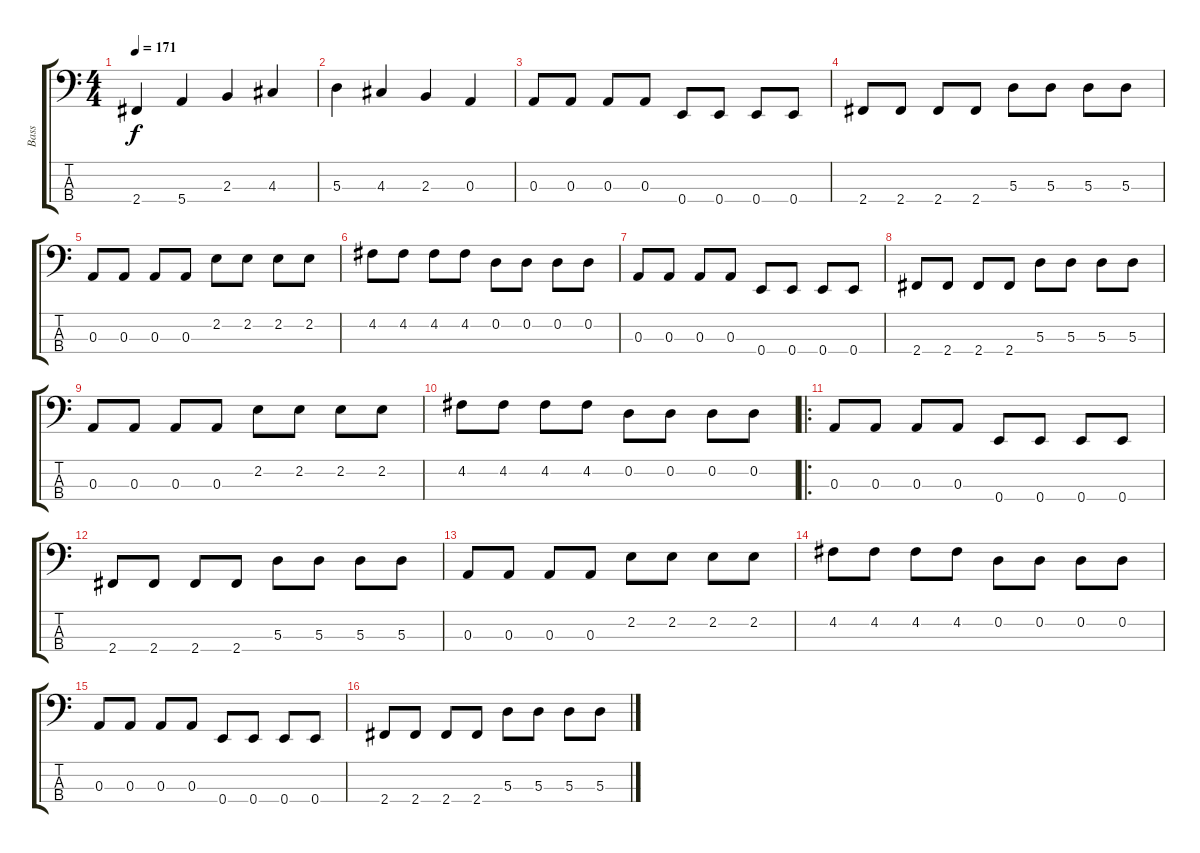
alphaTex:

\track ("Bass " "Bass ") {instrument electricbasspick}
\staff {score tabs}
\tuning (G2 D2 A1 E1) {hide}
\ts (4 4)
\tempo 171
\clef f4
\ks c
2.4.4{dy f} 5.4.4 2.3.4 4.3.4 |
5.3.4 4.3.4 2.3.4 0.3.4 |
0.3.8 0.3.8 0.3.8 0.3.8 0.4.8 0.4.8 0.4.8 0.4.8 |
2.4.8 2.4.8 2.4.8 2.4.8 5.3.8 5.3.8 5.3.8 5.3.8 |
0.3.8 0.3.8 0.3.8 0.3.8 2.2.8 2.2.8 2.2.8 2.2.8 |
4.2.8 4.2.8 4.2.8 4.2.8 0.2.8 0.2.8 0.2.8 0.2.8 |
0.3.8 0.3.8 0.3.8 0.3.8 0.4.8 0.4.8 0.4.8 0.4.8 |
2.4.8 2.4.8 2.4.8 2.4.8 5.3.8 5.3.8 5.3.8 5.3.8 |
0.3.8 0.3.8 0.3.8 0.3.8 2.2.8 2.2.8 2.2.8 2.2.8 |
4.2.8 4.2.8 4.2.8 4.2.8 0.2.8 0.2.8 0.2.8 0.2.8 |
\ro
0.3.8 0.3.8 0.3.8 0.3.8 0.4.8 0.4.8 0.4.8 0.4.8 |
2.4.8 2.4.8 2.4.8 2.4.8 5.3.8 5.3.8 5.3.8 5.3.8 |
0.3.8 0.3.8 0.3.8 0.3.8 2.2.8 2.2.8 2.2.8 2.2.8 |
4.2.8 4.2.8 4.2.8 4.2.8 0.2.8 0.2.8 0.2.8 0.2.8 |
0.3.8 0.3.8 0.3.8 0.3.8 0.4.8 0.4.8 0.4.8 0.4.8 |
2.4.8 2.4.8 2.4.8 2.4.8 5.3.8 5.3.8 5.3.8 5.3.8
